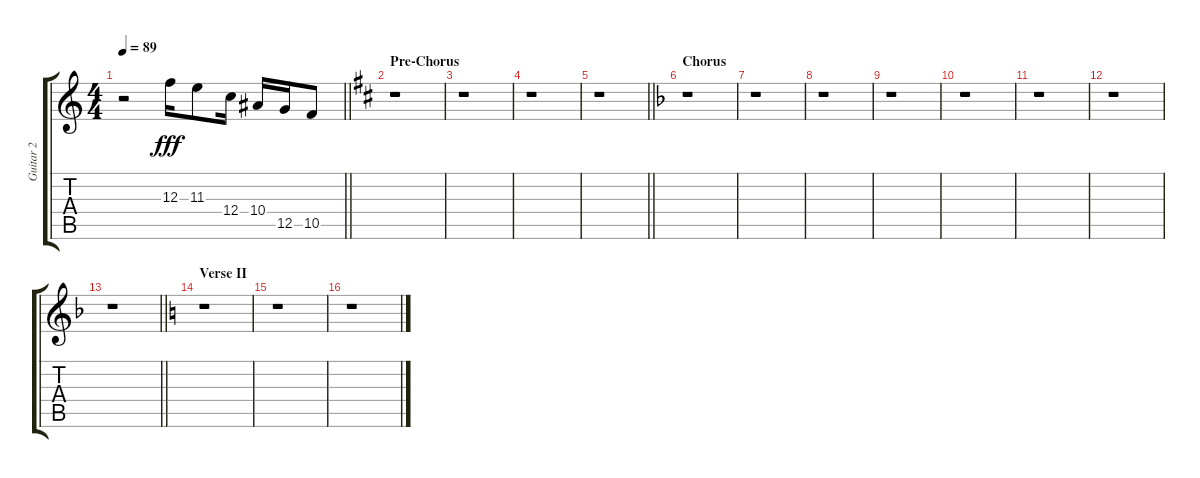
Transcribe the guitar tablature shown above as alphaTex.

\track ("Guitar 2" "Guitar 2") {instrument distortionguitar}
\staff {score tabs}
\tuning (D4 A3 F3 C3 G2 C2) {hide}
\ts (4 4)
\tempo 89
\clef g2
\barLineRight lightlight
\ks c
r.2{dy fff} 12.3.16 11.3.8 12.4.16 10.4.16 12.5.16 10.5.8 |
\section ("" "Pre-Chorus")
\ks d
r.1 |
r.1 |
r.1 |
\barLineRight lightlight
r.1 |
\section ("" "Chorus")
\ks f
r.1 |
r.1 |
r.1 |
r.1 |
r.1 |
r.1 |
r.1 |
\barLineRight lightlight
r.1 |
\section ("" "Verse II")
\ks c
r.1 |
r.1 |
r.1
